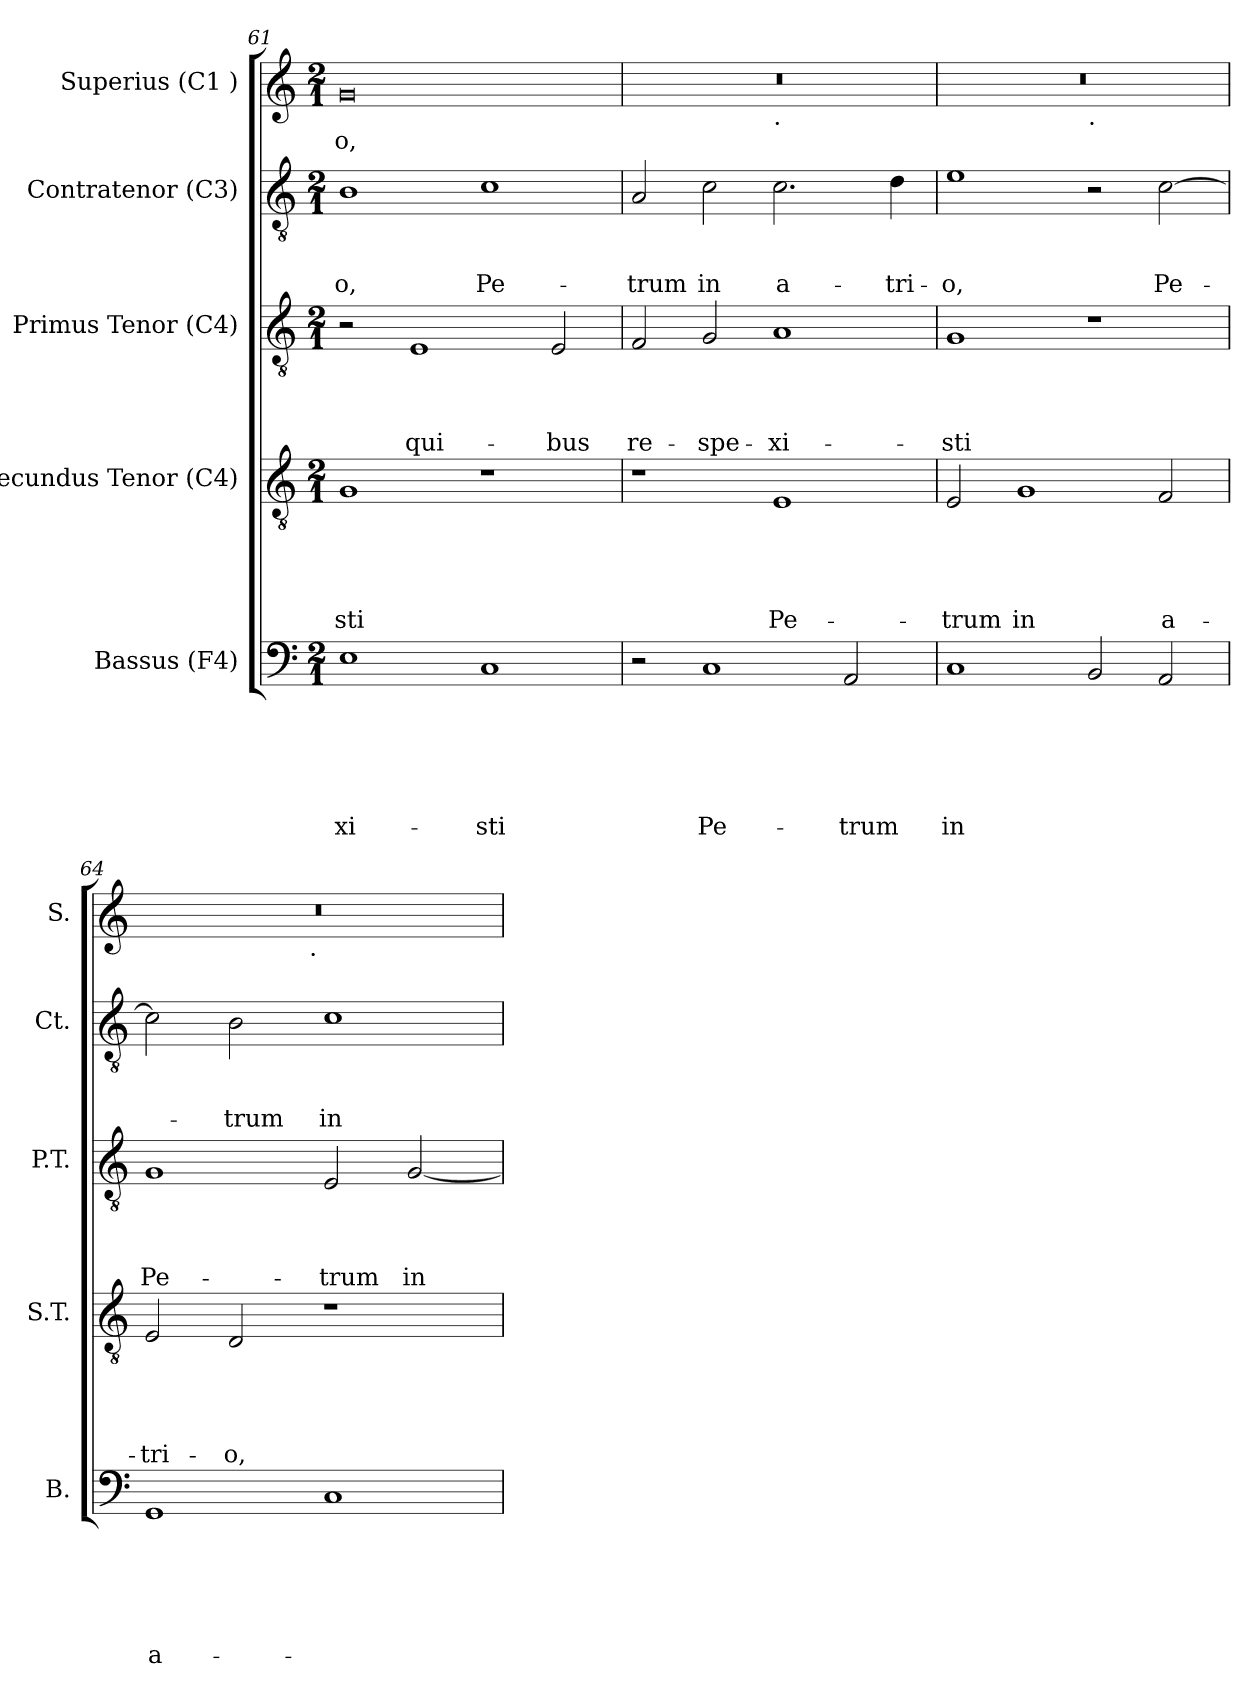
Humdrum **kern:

**kern	**text	**text	**text	**text	**text	**text	**kern	**text	**text	**text	**text	**text	**kern	**text	**text	**text	**text	**kern	**text	**text	**text	**kern	**text
*part5	*part5	*part5	*part5	*part5	*part5	*part5	*part4	*part4	*part4	*part4	*part4	*part4	*part3	*part3	*part3	*part3	*part3	*part2	*part2	*part2	*part2	*part1	*part1
*staff5	*staff5	*staff5	*staff5	*staff5	*staff5	*staff5	*staff4	*staff4	*staff4	*staff4	*staff4	*staff4	*staff3	*staff3	*staff3	*staff3	*staff3	*staff2	*staff2	*staff2	*staff2	*staff1	*staff1
*I"Bassus (F4)	*	*	*	*	*	*	*I"Secundus Tenor (C4)	*	*	*	*	*	*I"Primus Tenor (C4)	*	*	*	*	*I"Contratenor (C3)	*	*	*	*I"Superius (C1 )	*
*I'B.	*	*	*	*	*	*	*I'S.T.	*	*	*	*	*	*I'P.T.	*	*	*	*	*I'Ct.	*	*	*	*I'S.	*
!!LO:PB:g=z
*clefF4	*	*	*	*	*	*	*clefGv2	*	*	*	*	*	*clefGv2	*	*	*	*	*clefGv2	*	*	*	*clefG2	*
*k[]	*	*	*	*	*	*	*k[]	*	*	*	*	*	*k[]	*	*	*	*	*k[]	*	*	*	*k[]	*
*C:	*	*	*	*	*	*	*C:	*	*	*	*	*	*C:	*	*	*	*	*C:	*	*	*	*C:	*
*M2/1	*	*	*	*	*	*	*M2/1	*	*	*	*	*	*M2/1	*	*	*	*	*M2/1	*	*	*	*M2/1	*
=61	=61	=61	=61	=61	=61	=61	=61	=61	=61	=61	=61	=61	=61	=61	=61	=61	=61	=61	=61	=61	=61	=61	=61
!	!	!	!	!	!	!LO:LY:b	!	!	!	!	!	!LO:LY:b	!	!	!	!	!	!	!	!	!LO:LY:b	!	!LO:LY:b:rj
1E	.	.	.	.	.	-xi-	1G	.	.	.	.	-sti	2r	.	.	.	.	1B	.	.	-o,	0g	o,
!	!	!	!	!	!	!	!	!	!	!	!	!	!	!	!	!	!LO:LY:b	!	!	!	!	!	!
.	.	.	.	.	.	.	.	.	.	.	.	.	1E	.	.	.	qui-	.	.	.	.	.	.
!	!	!	!	!	!	!LO:LY:b	!	!	!	!	!	!	!	!	!	!	!	!	!	!	!LO:LY:b	!	!
1C	.	.	.	.	.	-sti	1r	.	.	.	.	.	.	.	.	.	.	1c	.	.	Pe-	.	.
!	!	!	!	!	!	!	!	!	!	!	!	!	!	!	!	!	!LO:LY:b	!	!	!	!	!	!
.	.	.	.	.	.	.	.	.	.	.	.	.	2E/	.	.	.	-bus	.	.	.	.	.	.
=62	=62	=62	=62	=62	=62	=62	=62	=62	=62	=62	=62	=62	=62	=62	=62	=62	=62	=62	=62	=62	=62	=62	=62
!	!	!	!	!	!	!	!	!	!	!	!	!	!	!	!	!	!LO:LY:b	!	!	!	!LO:LY:b	!	!
*	*	*	*	*	*	*	*	*	*	*	*	*	*	*	*	*	*	*	*	*	*	*^	*
2r	.	.	.	.	.	.	1r	.	.	.	.	.	2F/	.	.	.	re-	2A/	.	.	-trum	0r	1ryy	.
!	!	!	!	!	!	!LO:LY:b	!	!	!	!	!	!	!	!	!	!	!LO:LY:b	!	!	!	!LO:LY:b	!	!	!
1C	.	.	.	.	.	Pe-	.	.	.	.	.	.	2G/	.	.	.	-spe-	2c\	.	.	in	.	.	.
!	!	!	!	!	!	!	!	!	!	!	!	!	!	!	!	!	!	!	!	!	!	!	!LO:TX:b:t=.	!
!	!	!	!	!	!	!	!	!	!	!	!	!LO:LY:b	!	!	!	!	!LO:LY:b	!	!	!	!LO:LY:b	!	!	!
.	.	.	.	.	.	.	1E	.	.	.	.	Pe-	1A	.	.	.	-xi-	2.c\	.	.	a-	.	1ryy	.
!	!	!	!	!	!	!LO:LY:b	!	!	!	!	!	!	!	!	!	!	!	!	!	!	!	!	!	!
2AA/	.	.	.	.	.	-trum	.	.	.	.	.	.	.	.	.	.	.	.	.	.	.	.	.	.
!	!	!	!	!	!	!	!	!	!	!	!	!	!	!	!	!	!	!	!	!	!LO:LY:b	!	!	!
.	.	.	.	.	.	.	.	.	.	.	.	.	.	.	.	.	.	4d\	.	.	-tri-	.	.	.
=63	=63	=63	=63	=63	=63	=63	=63	=63	=63	=63	=63	=63	=63	=63	=63	=63	=63	=63	=63	=63	=63	=63	=63	=63
!	!	!	!	!	!	!LO:LY:b	!	!	!	!	!	!LO:LY:b	!	!	!	!	!LO:LY:b	!	!	!	!LO:LY:b	!	!	!
1C	.	.	.	.	.	in	2E/	.	.	.	.	-trum	1G	.	.	.	-sti	1e	.	.	-o,	0r	1ryy	.
!	!	!	!	!	!	!	!	!	!	!	!	!LO:LY:b	!	!	!	!	!	!	!	!	!	!	!	!
.	.	.	.	.	.	.	1G	.	.	.	.	in	.	.	.	.	.	.	.	.	.	.	.	.
!	!	!	!	!	!	!	!	!	!	!	!	!	!	!	!	!	!	!	!	!	!	!	!LO:TX:b:t=.	!
2BB/	.	.	.	.	.	.	.	.	.	.	.	.	1r	.	.	.	.	2r	.	.	.	.	1ryy	.
!	!	!	!	!	!	!	!	!	!	!	!	!LO:LY:b	!	!	!	!	!	!	!	!	!LO:LY:b	!	!	!
2AA/	.	.	.	.	.	.	2F/	.	.	.	.	a-	.	.	.	.	.	[>2c\	.	.	Pe-	.	.	.
=64	=64	=64	=64	=64	=64	=64	=64	=64	=64	=64	=64	=64	=64	=64	=64	=64	=64	=64	=64	=64	=64	=64	=64	=64
!	!	!	!	!	!	!LO:LY:b:rj	!	!	!	!	!	!LO:LY:b	!	!	!	!	!LO:LY:b	!	!	!	!	!	!	!
1GG	.	.	.	.	.	a-	2E/	.	.	.	.	-tri-	1G	.	.	.	Pe-	2c\]	.	.	.	0r	2ryy	.
!	!	!	!	!	!	!	!	!	!	!	!	!LO:LY:b	!	!	!	!	!	!	!	!	!LO:LY:b	!	!	!
.	.	.	.	.	.	.	2D/	.	.	.	.	-o,	.	.	.	.	.	2B\	.	.	-trum	.	4...ryy	.
!	!	!	!	!	!	!	!	!	!	!	!	!	!	!	!	!	!	!	!	!	!	!	!LO:TX:b:t=.	!
.	.	.	.	.	.	.	.	.	.	.	.	.	.	.	.	.	.	.	.	.	.	.	1ryy	.
!	!	!	!	!	!	!	!	!	!	!	!	!	!	!	!	!	!LO:LY:b	!	!	!	!LO:LY:b	!	!	!
1C	.	.	.	.	.	.	1r	.	.	.	.	.	2E/	.	.	.	-trum	1c	.	.	in	.	.	.
!	!	!	!	!	!	!	!	!	!	!	!	!	!	!	!	!	!LO:LY:b	!	!	!	!	!	!	!
.	.	.	.	.	.	.	.	.	.	.	.	.	[<2G/	.	.	.	in	.	.	.	.	.	.	.
.	.	.	.	.	.	.	.	.	.	.	.	.	.	.	.	.	.	.	.	.	.	.	32ryy	.
*	*	*	*	*	*	*	*	*	*	*	*	*	*	*	*	*	*	*	*	*	*	*v	*v	*
=	=	=	=	=	=	=	=	=	=	=	=	=	=	=	=	=	=	=	=	=	=	=	=
*-	*-	*-	*-	*-	*-	*-	*-	*-	*-	*-	*-	*-	*-	*-	*-	*-	*-	*-	*-	*-	*-	*-	*-
